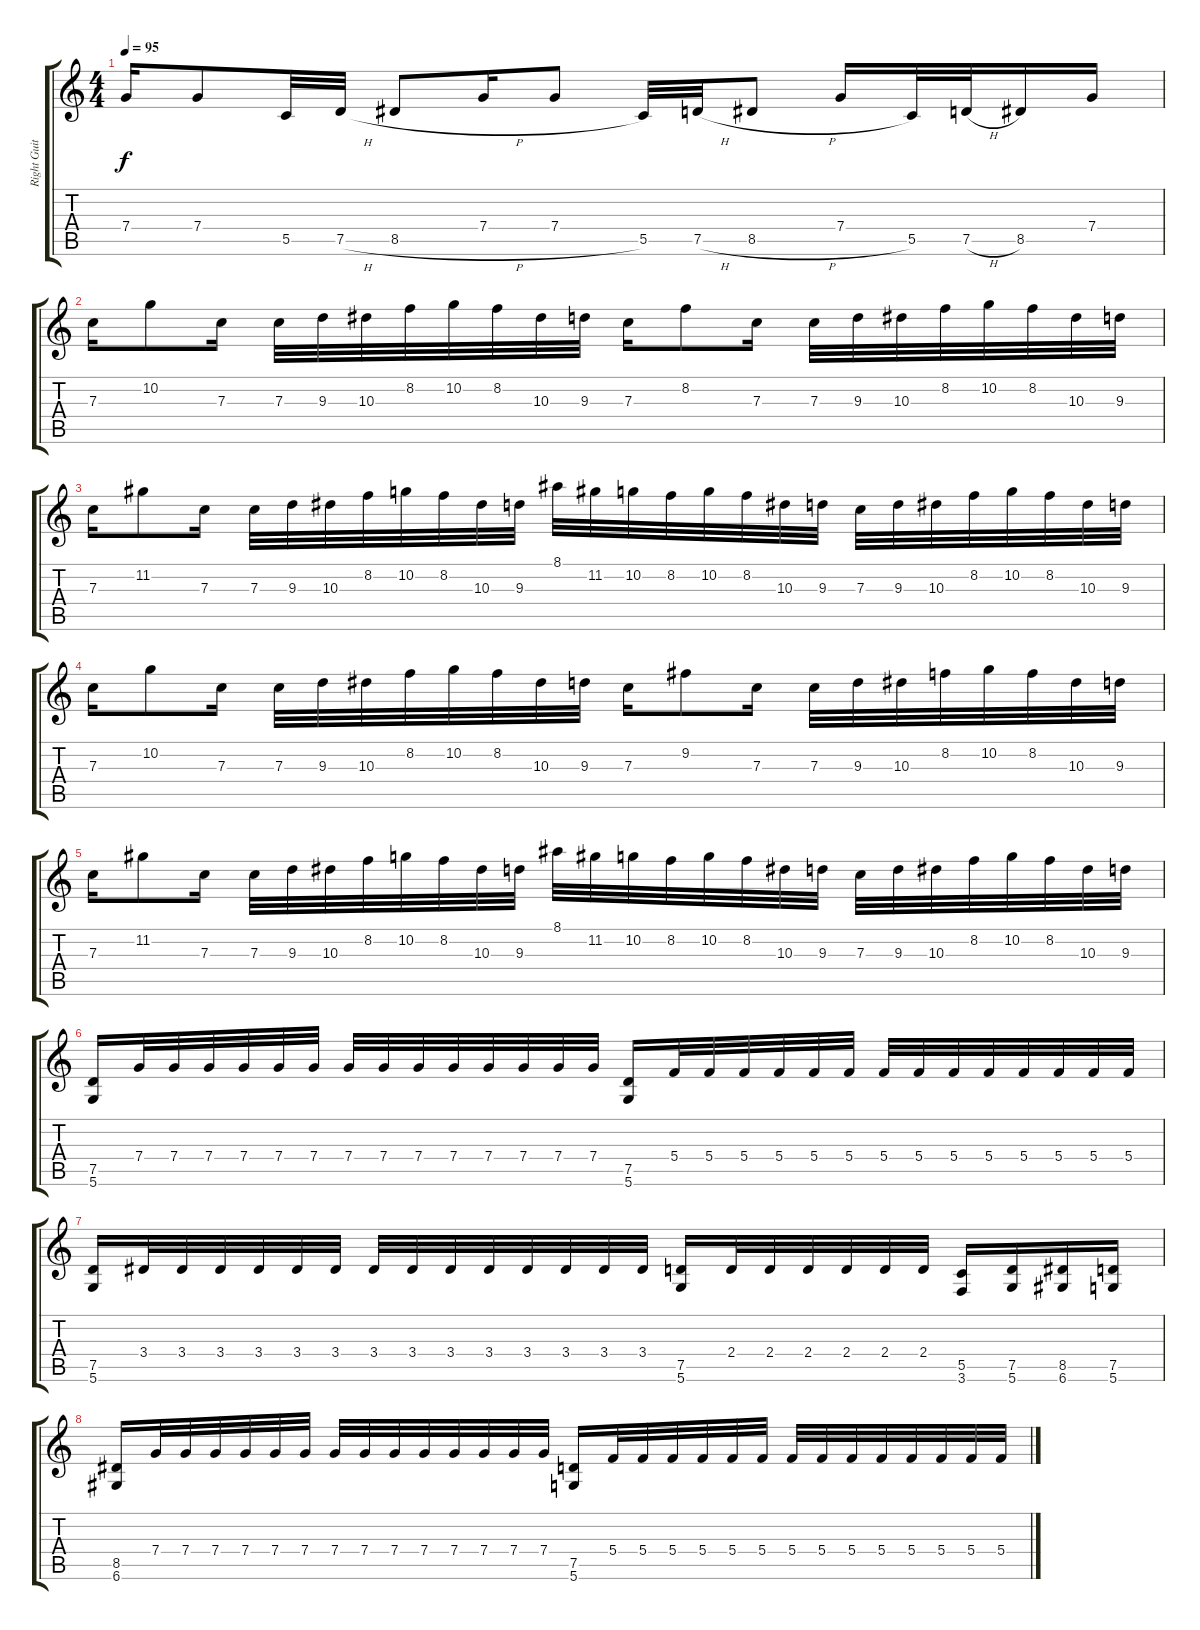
\track ("Right Guitar" "Right Guit") {instrument distortionguitar}
\staff {score tabs}
\tuning (D4 A3 F3 C3 G2 D2) {hide}
\ts (4 4)
\tempo 95
\clef g2
\ks c
7.4{t}.16{dy f} 7.4.8 5.5.32 7.5{h}.32 8.5{h}.8 7.4.16 7.4.8 5.5.32 7.5{h}.32 8.5{h}.8 7.4.16 5.5.32 7.5{h}.32 8.5.16 7.4.16 |
7.3.16 10.2.8 7.3.16 7.3.32 9.3.32 10.3.32 8.2.32 10.2.32 8.2.32 10.3.32 9.3.32 7.3.16 8.2.8 7.3.16 7.3.32 9.3.32 10.3.32 8.2.32 10.2.32 8.2.32 10.3.32 9.3.32 |
7.3.16 11.2.8 7.3.16 7.3.32 9.3.32 10.3.32 8.2.32 10.2.32 8.2.32 10.3.32 9.3.32 8.1.32 11.2.32 10.2.32 8.2.32 10.2.32 8.2.32 10.3.32 9.3.32 7.3.32 9.3.32 10.3.32 8.2.32 10.2.32 8.2.32 10.3.32 9.3.32 |
7.3.16 10.2.8 7.3.16 7.3.32 9.3.32 10.3.32 8.2.32 10.2.32 8.2.32 10.3.32 9.3.32 7.3.16 9.2.8 7.3.16 7.3.32 9.3.32 10.3.32 8.2.32 10.2.32 8.2.32 10.3.32 9.3.32 |
7.3.16 11.2.8 7.3.16 7.3.32 9.3.32 10.3.32 8.2.32 10.2.32 8.2.32 10.3.32 9.3.32 8.1.32 11.2.32 10.2.32 8.2.32 10.2.32 8.2.32 10.3.32 9.3.32 7.3.32 9.3.32 10.3.32 8.2.32 10.2.32 8.2.32 10.3.32 9.3.32 |
(7.5 5.6).16 7.4.32 7.4.32 7.4.32 7.4.32 7.4.32 7.4.32 7.4.32 7.4.32 7.4.32 7.4.32 7.4.32 7.4.32 7.4.32 7.4.32 (7.5 5.6).16 5.4.32 5.4.32 5.4.32 5.4.32 5.4.32 5.4.32 5.4.32 5.4.32 5.4.32 5.4.32 5.4.32 5.4.32 5.4.32 5.4.32 |
(7.5 5.6).16 3.4.32 3.4.32 3.4.32 3.4.32 3.4.32 3.4.32 3.4.32 3.4.32 3.4.32 3.4.32 3.4.32 3.4.32 3.4.32 3.4.32 (7.5 5.6).16 2.4.32 2.4.32 2.4.32 2.4.32 2.4.32 2.4.32 (5.5 3.6).16 (7.5 5.6).16 (8.5 6.6).16 (7.5 5.6).16 |
(8.5 6.6).16 7.4.32 7.4.32 7.4.32 7.4.32 7.4.32 7.4.32 7.4.32 7.4.32 7.4.32 7.4.32 7.4.32 7.4.32 7.4.32 7.4.32 (7.5 5.6).16 5.4.32 5.4.32 5.4.32 5.4.32 5.4.32 5.4.32 5.4.32 5.4.32 5.4.32 5.4.32 5.4.32 5.4.32 5.4.32 5.4.32
